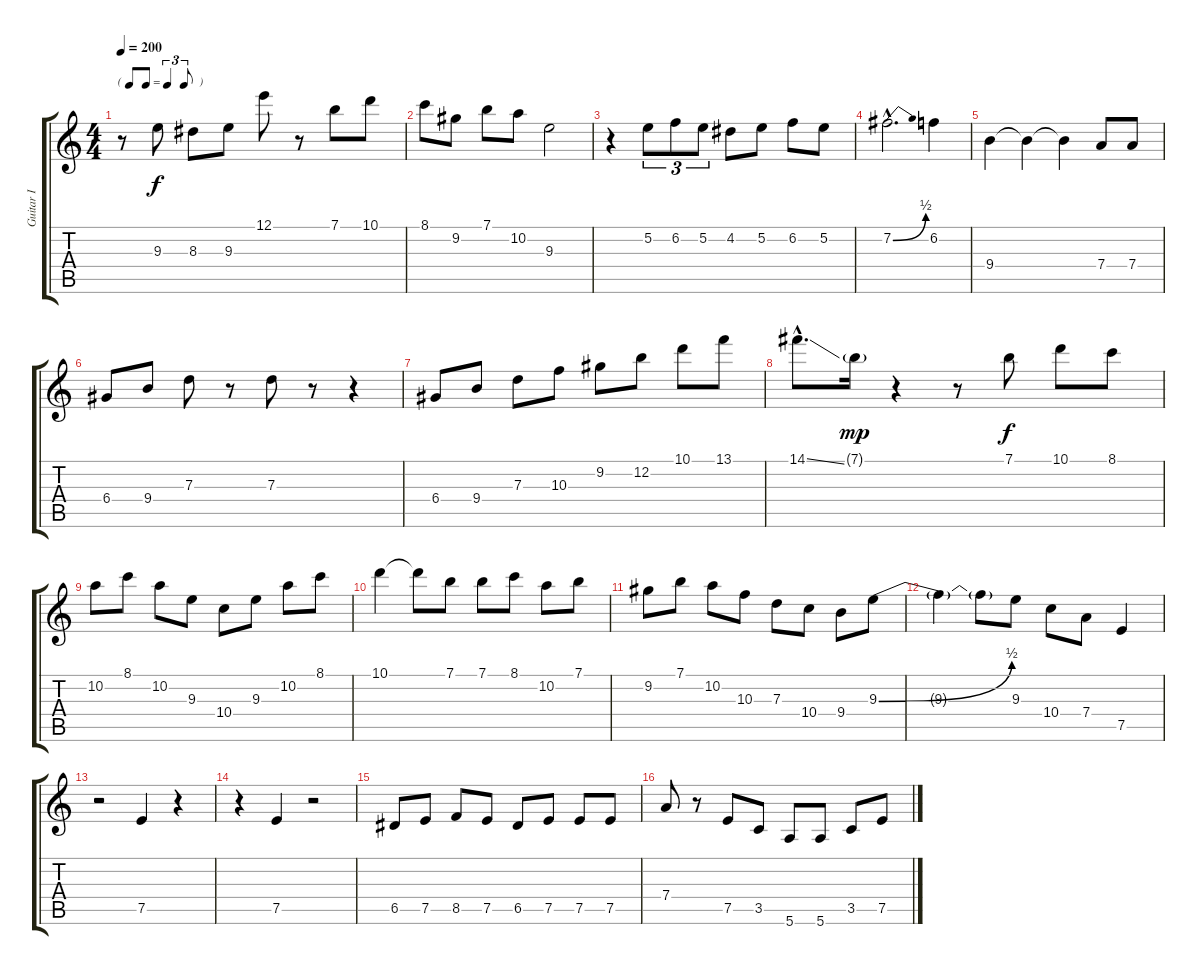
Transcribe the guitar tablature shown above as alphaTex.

\track ("Guitar I" "Guitar I") {instrument acousticguitarsteel}
\staff {score tabs}
\tuning (E4 B3 G3 D3 A2 E2) {hide}
\ts (4 4)
\tf triplet8th
\tempo 200
\clef g2
\ks c
r.8{dy f} 9.3.8 8.3.8 9.3.8 12.1.8 r.8 7.1.8 10.1.8 |
8.1.8 9.2.8 7.1.8 10.2.8 9.3.2 |
r.4 5.2.8{tu (3 2)} 6.2.8{tu (3 2)} 5.2.8{tu (3 2)} 4.2.8 5.2.8 6.2.8 5.2.8 |
7.2{be (bend 0 0 60 2) hac}.2{d} 6.2.4 |
9.4.4 9.4{t}.4 9.4{t}.4 7.4.8 7.4.8 |
6.4.8 9.4.8 7.3.8 r.8 7.3.8 r.8 r.4 |
6.4.8 9.4.8 7.3.8 10.3.8 9.2.8 12.2.8 10.1.8 13.1.8 |
14.1{ss hac}.8{d} 7.1{g}.16{dy mp} r.4 r.8 7.1.8{dy f} 10.1.8 8.1.8 |
10.2.8 8.1.8 10.2.8 9.3.8 10.4.8 9.3.8 10.2.8 8.1.8 |
10.1.4 10.1{t}.8 7.1.8 7.1.8 8.1.8 10.2.8 7.1.8 |
9.2.8 7.1.8 10.2.8 10.3.8 7.3.8 10.4.8 9.4.8 9.3{be (bend 0 0 60 2)}.8 |
9.3{t}.4 9.3{t}.8 9.3.8 10.4.8 7.4.8 7.5.4 |
r.2 7.5.4 r.4 |
r.4 7.5.4 r.2 |
6.5.8 7.5.8 8.5.8 7.5.8 6.5.8 7.5.8 7.5.8 7.5.8 |
7.4.8 r.8 7.5.8 3.5.8 5.6.8 5.6.8 3.5.8 7.5.8
